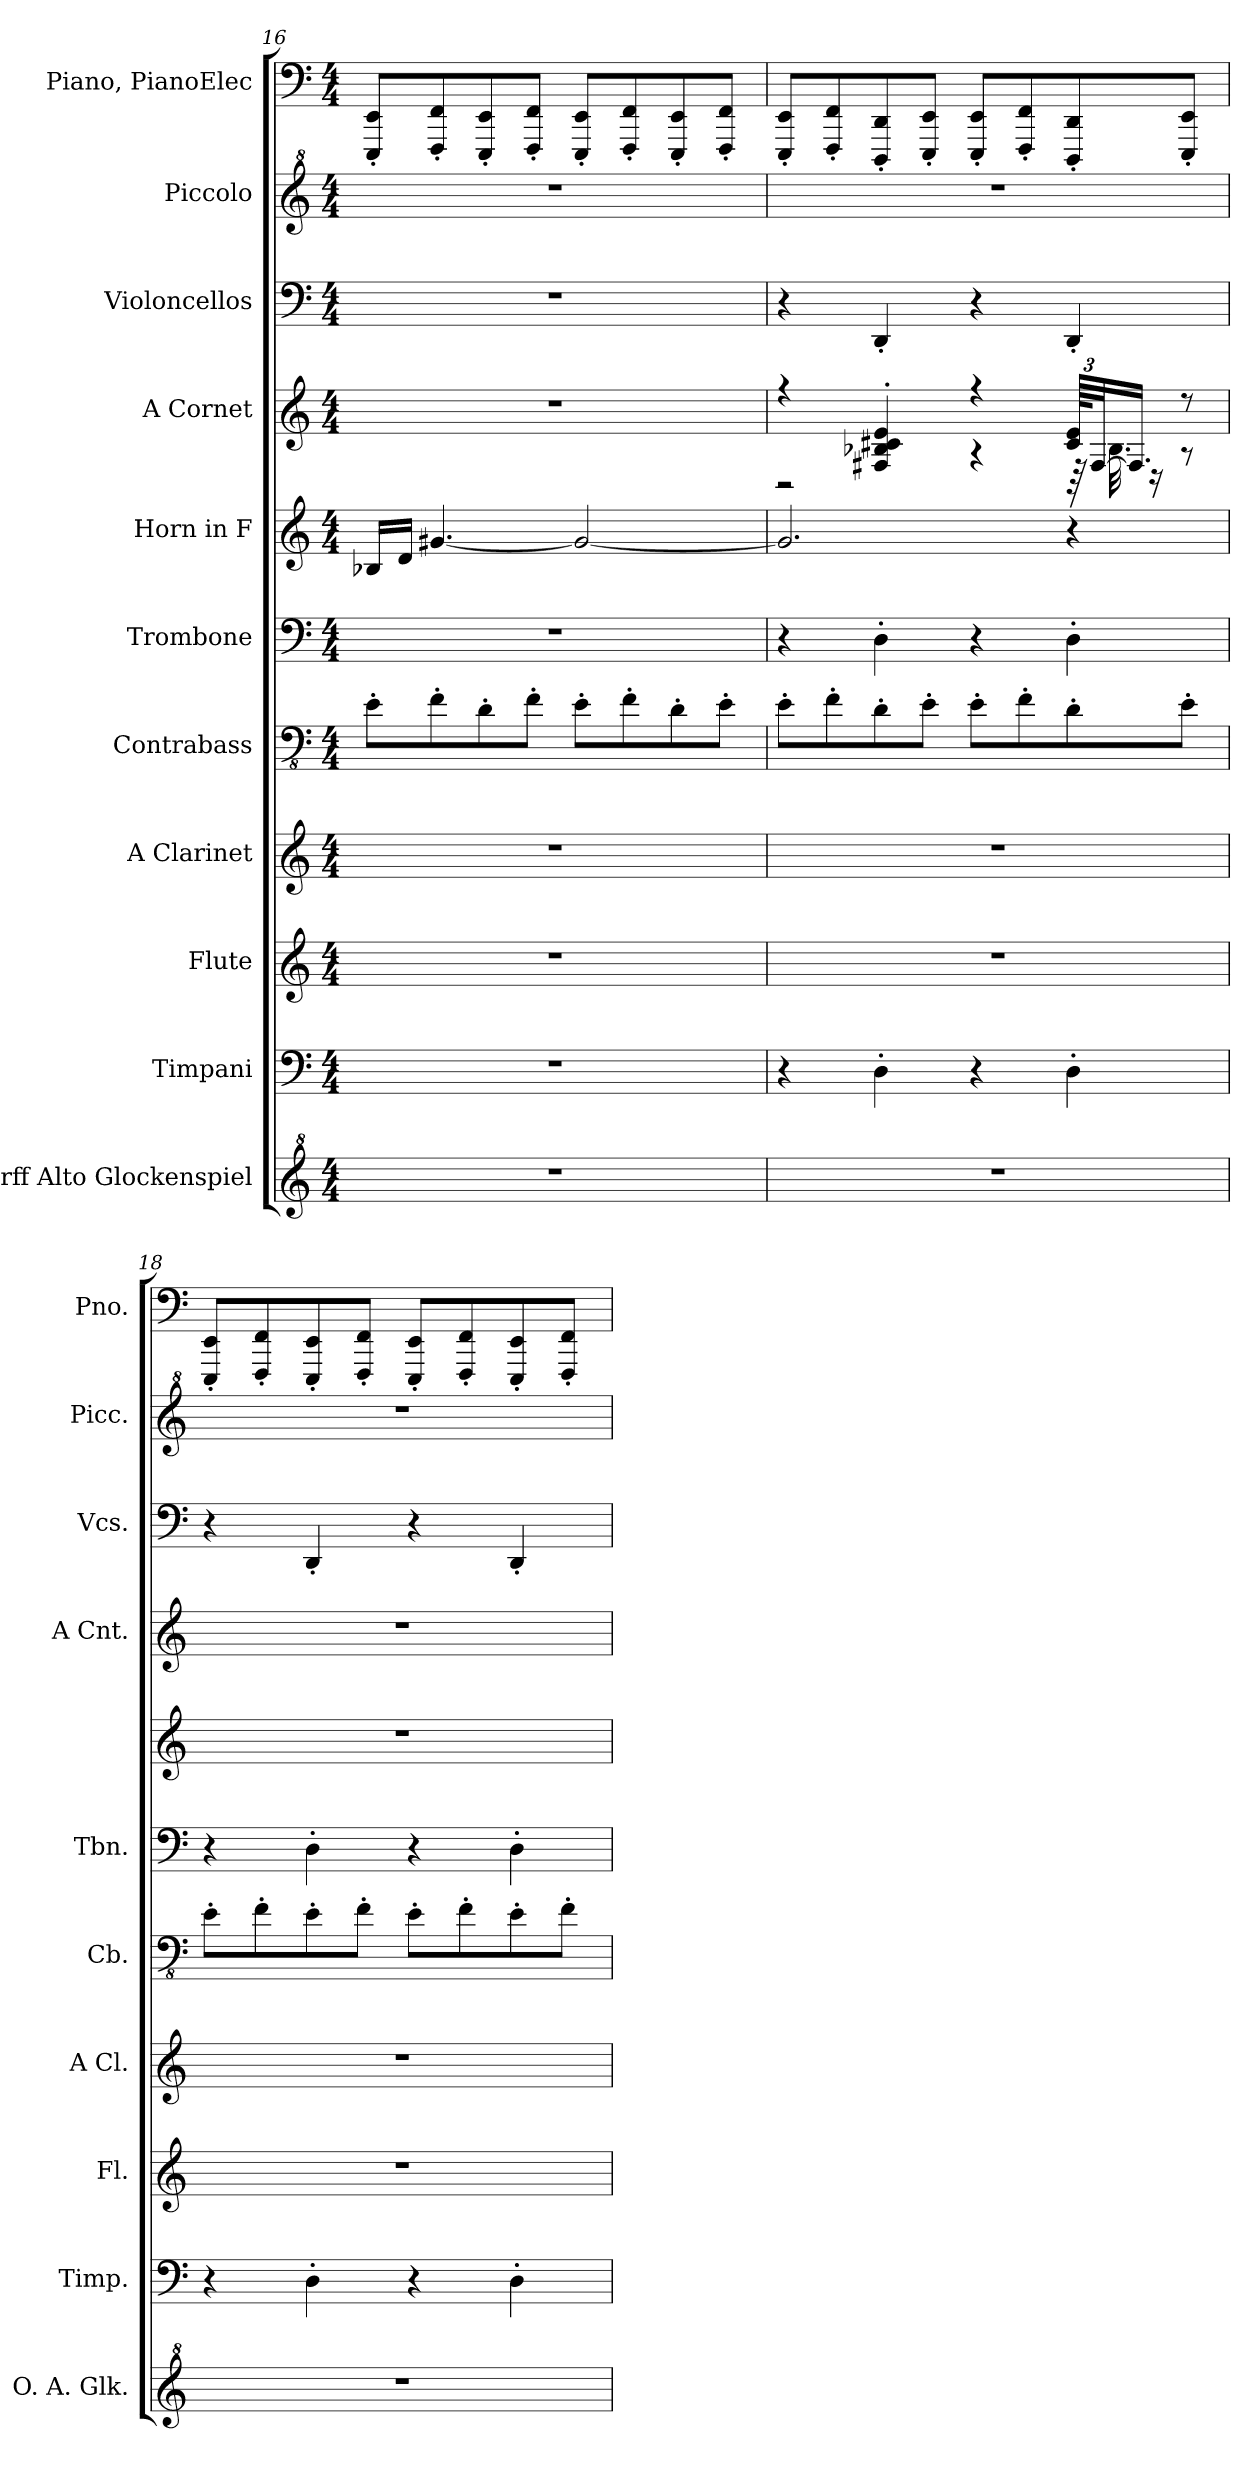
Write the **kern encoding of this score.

**kern	**kern	**kern	**kern	**kern	**kern	**kern	**kern	**kern	**kern	**kern
*part11	*part10	*part9	*part8	*part7	*part6	*part5	*part4	*part3	*part2	*part1
*staff11	*staff10	*staff9	*staff8	*staff7	*staff6	*staff5	*staff4	*staff3	*staff2	*staff1
*I"Orff Alto Glockenspiel	*I"Timpani	*I"Flute	*I"A Clarinet	*I"Contrabass	*I"Trombone	*I"Horn in F	*I"A Cornet	*I"Violoncellos	*I"Piccolo	*I"Piano, PianoElec
*I'O. A. Glk.	*I'Timp.	*I'Fl.	*I'A Cl.	*I'Cb.	*I'Tbn.	*	*I'A Cnt.	*I'Vcs.	*I'Picc.	*I'Pno.
*clefG^2	*clefF4	*clefG2	*clefG2	*clefFv4	*clefF4	*clefG2	*clefG2	*clefF4	*clefG^2	*clefF4
*	*	*	*ITrd2c3	*ITrd7c12	*	*ITrd4c7	*ITrd2c3	*	*ITrd-7c-12	*
*k[]	*k[]	*k[]	*k[f#c#g#]	*k[]	*k[]	*k[b-]	*k[f#c#g#]	*k[]	*k[]	*k[]
*M4/4	*M4/4	*M4/4	*M4/4	*M4/4	*M4/4	*M4/4	*M4/4	*M4/4	*M4/4	*M4/4
=16	=16	=16	=16	=16	=16	=16	=16	=16	=16	=16
1r	1r	1r	1r	8EE'\L	1r	16E-X/LL	1r	1r	1r	8EEE/' 8EE/'L
.	.	.	.	.	.	16G/JJ	.	.	.	.
.	.	.	.	8FF'\	.	[4.c#X/	.	.	.	8FFF/' 8FF/'
.	.	.	.	8DD'\	.	.	.	.	.	8EEE/' 8EE/'
.	.	.	.	8FF'\J	.	.	.	.	.	8FFF/' 8FF/'J
.	.	.	.	8EE'\L	.	2c#/_	.	.	.	8EEE/' 8EE/'L
.	.	.	.	8FF'\	.	.	.	.	.	8FFF/' 8FF/'
.	.	.	.	8DD'\	.	.	.	.	.	8EEE/' 8EE/'
.	.	.	.	8EE'\J	.	.	.	.	.	8FFF/' 8FF/'J
=17	=17	=17	=17	=17	=17	=17	=17	=17	=17	=17
*	*	*	*	*	*	*	*^	*	*	*
1r	4r	1r	1r	8EE'\L	4r	2.c#/]	4r	2r	4r	1r	8EEE/' 8EE/'L
.	.	.	.	8FF'\	.	.	.	.	.	.	8FFF/' 8FF/'
.	4D'\	.	.	8DD'\	4D'\	.	4D#X/' 4Gn/' 4A#X/' 4c#/'	.	4DD'/	.	8DDD/' 8DD/'
.	.	.	.	8EE'\J	.	.	.	.	.	.	8EEE/' 8EE/'J
.	4r	.	.	8EE'\L	4r	.	4r	4r	4r	.	8EEE/' 8EE/'L
.	.	.	.	8FF'\	.	.	.	.	.	.	8FFF/' 8FF/'
*	*	*	*	*	*	*	*Xbrackettup	*	*	*	*
.	4D'\	.	.	8DD'\	4D'\	4r	96A#/ 96c#/KLLL	64r	4DD'/	.	8DDD/' 8DD/'
.	.	.	.	.	.	.	[48D#/J	.	.	.	.
.	.	.	.	.	.	.	.	32.G\	.	.	.
.	.	.	.	.	.	.	16.D#/JJ]	.	.	.	.
.	.	.	.	.	.	.	.	16r	.	.	.
.	.	.	.	8EE'\J	.	.	8r	8r	.	.	8EEE/' 8EE/'J
*	*	*	*	*	*	*	*v	*v	*	*	*
!!LO:PB:g=z
=18	=18	=18	=18	=18	=18	=18	=18	=18	=18	=18
1r	4r	1r	1r	8EE'\L	4r	1r	1r	4r	1r	8EEE/' 8EE/'L
.	.	.	.	8FF'\	.	.	.	.	.	8FFF/' 8FF/'
.	4D'\	.	.	8EE'\	4D'\	.	.	4DD'/	.	8EEE/' 8EE/'
.	.	.	.	8FF'\J	.	.	.	.	.	8FFF/' 8FF/'J
.	4r	.	.	8EE'\L	4r	.	.	4r	.	8EEE/' 8EE/'L
.	.	.	.	8FF'\	.	.	.	.	.	8FFF/' 8FF/'
.	4D'\	.	.	8EE'\	4D'\	.	.	4DD'/	.	8EEE/' 8EE/'
.	.	.	.	8FF'\J	.	.	.	.	.	8FFF/' 8FF/'J
=	=	=	=	=	=	=	=	=	=	=
*-	*-	*-	*-	*-	*-	*-	*-	*-	*-	*-
